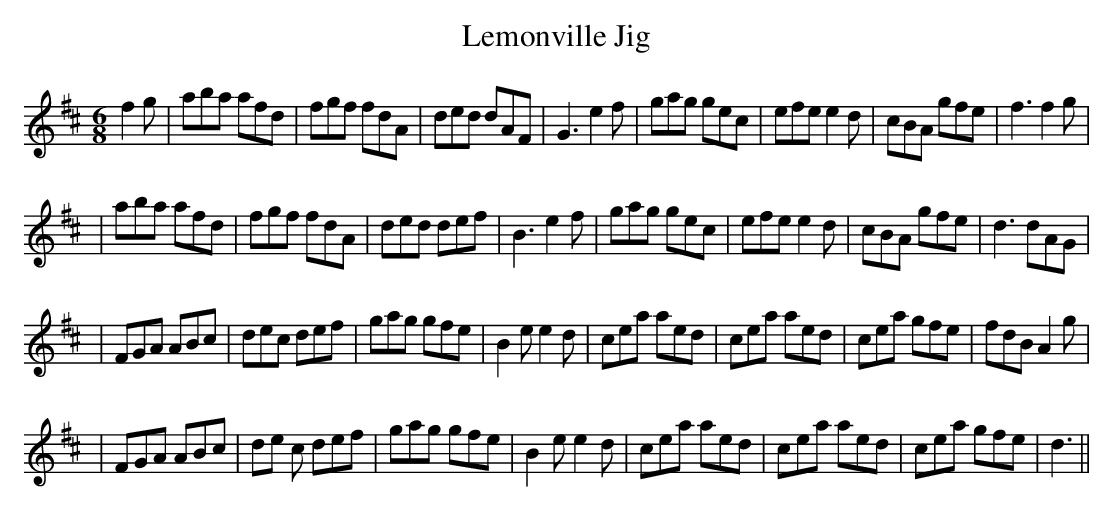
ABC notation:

X:1
T: Lemonville Jig
M: 6/8
L: 1/8
K: D
f2g | aba afd | fgf fdA | ded dAF | G3 e2 f | gag gec | efe e2d | cBA gfe | f3 f2g |
    | aba afd | fgf fdA | ded def | B3 e2 f | gag gec | efe e2d | cBA gfe | d3 dAG |
    | FGA ABc | dec def | gag gfe | B2e e2d | cea aed | cea aed | cea gfe | fdB A2 g|
    | FGA ABc | de c def | gag gfe | B2e e2d | cea aed | cea aed | cea gfe | d3 ||
